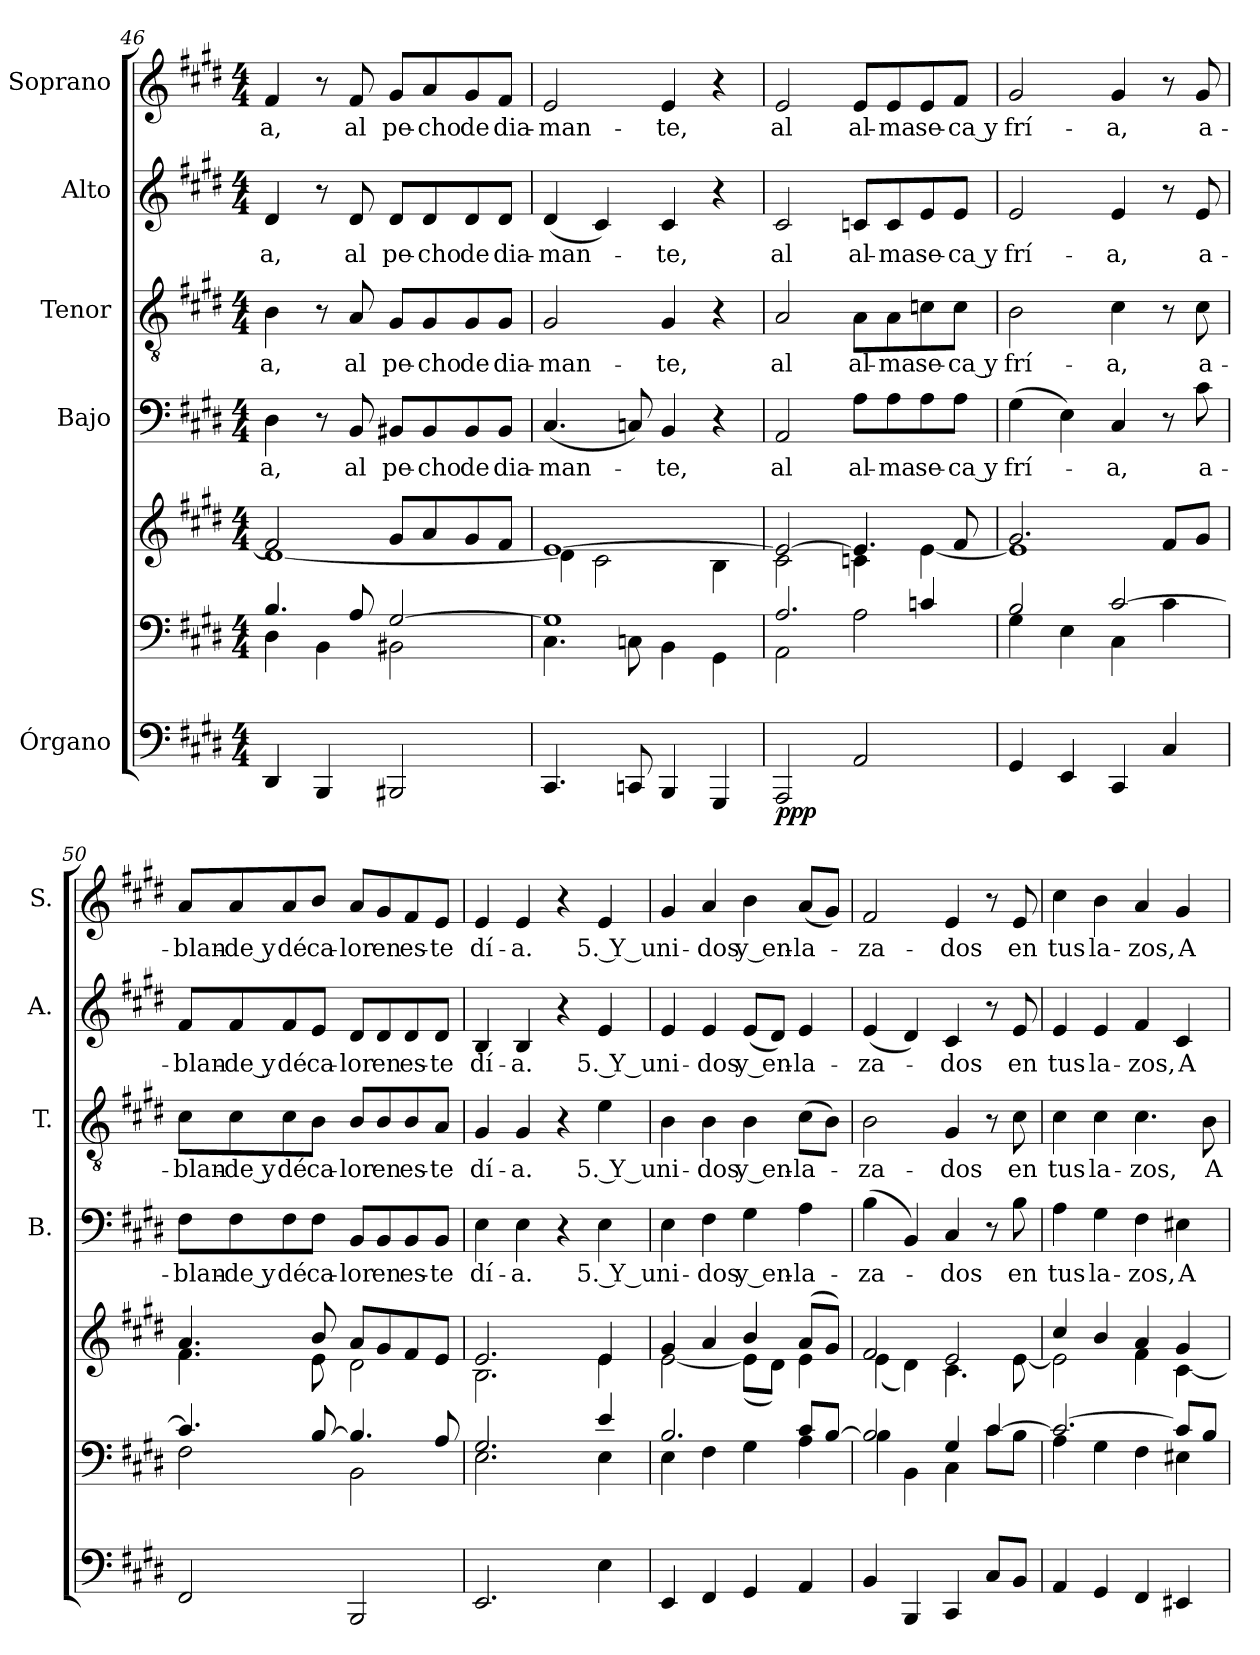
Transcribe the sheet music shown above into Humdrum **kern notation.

**kern	**kern	**kern	**dynam	**kern	**text	**kern	**text	**kern	**text	**kern	**text
*part5	*part5	*part5	*part5	*part4	*part4	*part3	*part3	*part2	*part2	*part1	*part1
*staff7	*staff6	*staff5	*staff5/6/7	*staff4	*staff4	*staff3	*staff3	*staff2	*staff2	*staff1	*staff1
*I"Órgano	*	*	*	*I"Bajo	*	*I"Tenor	*	*I"Alto	*	*I"Soprano	*
*	*	*	*	*I'B.	*	*I'T.	*	*I'A.	*	*I'S.	*
*clefF4	*clefF4	*clefG2	*	*clefF4	*	*clefGv2	*	*clefG2	*	*clefG2	*
*k[f#c#g#d#]	*k[f#c#g#d#]	*k[f#c#g#d#]	*	*k[f#c#g#d#]	*	*k[f#c#g#d#]	*	*k[f#c#g#d#]	*	*k[f#c#g#d#]	*
*M4/4	*M4/4	*M4/4	*	*M4/4	*	*M4/4	*	*M4/4	*	*M4/4	*
=46	=46	=46	=46	=46	=46	=46	=46	=46	=46	=46	=46
*	*^	*^	*	*	*	*	*	*	*	*	*
4DD#/	4.B/	4D#\	2f#/]	[1d#	.	4D#\	-a,	4B\	-a,	4d#/	-a,	4f#/	-a,
4BBB/	.	4BB\	.	.	.	8r	.	8r	.	8r	.	8r	.
.	8A/	.	.	.	.	8BB/	al	8A/	al	8d#/	al	8f#/	al
2BBB#X/	[2G#/	2BB#X\	8g#/L	.	.	8BB#X/L	pe-	8G#/L	pe-	8d#/L	pe-	8g#/L	pe-
.	.	.	8a/	.	.	8BB#/	-cho	8G#/	-cho	8d#/	-cho	8a/	-cho
.	.	.	8g#/	.	.	8BB#/	de	8G#/	de	8d#/	de	8g#/	de
.	.	.	8f#/J	.	.	8BB#/J	dia-	8G#/J	dia-	8d#/J	dia-	8f#/J	dia-
=47	=47	=47	=47	=47	=47	=47	=47	=47	=47	=47	=47	=47	=47
4.CC#/	1G#]	4.C#\	[1e	4d#\]	.	(4.C#/	-man-	2G#/	-man-	(4d#/	-man-	2e/	-man-
.	.	.	.	2c#\	.	.	.	.	.	4c#/)	.	.	.
8CCn/	.	8Cn\	.	.	.	8Cn/)	.	.	.	.	.	.	.
4BBB/	.	4BB\	.	.	.	4BB/	-te,	4G#/	-te,	4c#/	-te,	4e/	-te,
4GGG#/	.	4GG#\	.	4B\	.	4r	.	4r	.	4r	.	4r	.
=48	=48	=48	=48	=48	=48	=48	=48	=48	=48	=48	=48	=48	=48
!	!	!	!	!	!LO:DY:b=3	!	!	!	!	!	!	!	!
!	!	!	!	!	!LO:DY:n=1:b=2	!	!	!	!	!	!	!	!
!	!	!	!	!	!LO:DY:n=2:b	!	!	!	!	!	!	!	!
2AAA/	2.A/	2AA\	2e/_	2c#\	p p p	2AA/	al	2A/	al	2c#/	al	2e/	al
2AA/	.	2A\	4.e/]	4cn\	.	8A\L	al-	8A\L	al-	8cn/L	al-	8e/L	al-
.	.	.	.	.	.	8A\	-ma	8A\	-ma	8c/	-ma	8e/	-ma
.	4cn/	.	.	[4e\	.	8A\	se-	8cn\	se-	8e/	se-	8e/	se-
.	.	.	8f#/	.	.	8A\J	-ca y	8c\J	-ca y	8e/J	-ca y	8f#/J	-ca y
=49	=49	=49	=49	=49	=49	=49	=49	=49	=49	=49	=49	=49	=49
4GG#/	2B/	4G#\	2.g#/	1e]	.	(4G#\	frí-	2B\	frí-	2e/	frí-	2g#/	frí-
4EE/	.	4E\	.	.	.	4E\)	.	.	.	.	.	.	.
4CC#/	[2c#/	4C#\	.	.	.	4C#/	-a,	4c#\	-a,	4e/	-a,	4g#/	-a,
!	!	!	!	!	!LO:DY:b=3	!	!	!	!	!	!	!	!
!	!	!	!	!	!LO:DY:n=1:b=2	!	!	!	!	!	!	!	!
!	!	!	!	!	!LO:DY:n=2:b	!	!	!	!	!	!	!	!
4C#/	.	4c#\	8f#/L	.	mp mp mp	8r	.	8r	.	8r	.	8r	.
.	.	.	8g#/J	.	.	8c#\	a-	8c#\	a-	8e/	a-	8g#/	a-
=50	=50	=50	=50	=50	=50	=50	=50	=50	=50	=50	=50	=50	=50
!	!	!	!	!	!LO:DY:b=2	!	!	!	!	!	!	!	!
!	!	!	!	!	!LO:DY:n=1:b	!	!	!	!	!	!	!	!
2FF#/	4.c#/]	2F#\	4.a/	4.f#\	mf mf	8F#\L	-blan-	8c#\L	-blan-	8f#/L	-blan-	8a/L	-blan-
.	.	.	.	.	.	8F#\	-de y	8c#\	-de y	8f#/	-de y	8a/	-de y
.	.	.	.	.	.	8F#\	dé	8c#\	dé	8f#/	dé	8a/	dé
.	[8B/	.	8b/	8e\	.	8F#\J	ca-	8B\J	ca-	8e/J	ca-	8b/J	ca-
2BBB/	4.B/]	2BB\	8a/L	2d#\	.	8BB/L	-lor	8B/L	-lor	8d#/L	-lor	8a/L	-lor
.	.	.	8g#/	.	.	8BB/	en	8B/	en	8d#/	en	8g#/	en
.	.	.	8f#/	.	.	8BB/	es-	8B/	es-	8d#/	es-	8f#/	es-
.	8A/	.	8e/J	.	.	8BB/J	-te	8A/J	-te	8d#/J	-te	8e/J	-te
=51	=51	=51	=51	=51	=51	=51	=51	=51	=51	=51	=51	=51	=51
2.EE/	2.G#/	2.E\	2.e/	2.B\	.	4E\	dí-	4G#/	dí-	4B/	dí-	4e/	dí-
.	.	.	.	.	.	4E\	-a.	4G#/	-a.	4B/	-a.	4e/	-a.
.	.	.	.	.	.	4r	.	4r	.	4r	.	4r	.
!	!	!	!	!	!LO:DY:b=3	!	!	!	!	!	!	!	!
!	!	!	!	!	!LO:DY:n=1:b=2	!	!	!	!	!	!	!	!
!	!	!	!	!	!LO:DY:n=2:b	!	!	!	!	!	!	!	!
4E\	4e/	4E\	4e/	4e\	mp mp mp	4E\	5. Y u	4e\	5. Y u	4e/	5. Y u	4e/	5. Y u
=52	=52	=52	=52	=52	=52	=52	=52	=52	=52	=52	=52	=52	=52
4EE/	2.B/	4E\	4g#/	[2e\	.	4E\	-ni-	4B\	-ni-	4e/	-ni-	4g#/	-ni-
4FF#/	.	4F#\	4a/	.	.	4F#\	-dos	4B\	-dos	4e/	-dos	4a/	-dos
4GG#/	.	4G#\	4b/	(8e\L]	.	4G#\	y en-	4B\	y en-	(8e/L	y en-	4b\	y en-
.	.	.	.	8d#\J)	.	.	.	.	.	8d#/J)	.	.	.
4AA/	8c#/L	4A\	(8a/L	4e\	.	4A\	-la-	(8c#\L	-la-	4e/	-la-	(8a/L	-la-
.	[8B/J	.	8g#/J)	.	.	.	.	8B\J)	.	.	.	8g#/J)	.
=53	=53	=53	=53	=53	=53	=53	=53	=53	=53	=53	=53	=53	=53
4BB/	2B/]	4B\	2f#/	(4e\	.	(4B\	-za-	2B\	-za-	(4e/	-za-	2f#/	-za-
4BBB/	.	4BB\	.	4d#\)	.	4BB/)	.	.	.	4d#/)	.	.	.
4CC#/	4G#/	4C#\	2e/	4.c#\	.	4C#/	-dos	4G#/	-dos	4c#/	-dos	4e/	-dos
8C#/L	[4c#/	8c#\L	.	.	.	8r	.	8r	.	8r	.	8r	.
8BB/J	.	8B\J	.	[8e\	.	8B\	en	8c#\	en	8e/	en	8e/	en
=54	=54	=54	=54	=54	=54	=54	=54	=54	=54	=54	=54	=54	=54
4AA/	2.c#/_	4A\	4cc#/	2e\]	.	4A\	tus	4c#\	tus	4e/	tus	4cc#\	tus
4GG#/	.	4G#\	4b/	.	.	4G#\	la-	4c#\	la-	4e/	la-	4b\	la-
4FF#/	.	4F#\	4a/	4f#\	.	4F#\	-zos,	4.c#\	-zos,	4f#/	-zos,	4a/	-zos,
4EE#X/	8c#/L]	4E#X\	4g#/	[4c#\	.	4E#X\	A-	.	.	4c#/	A-	4g#/	A-
.	8B/J	.	.	.	.	.	.	8B\	A-	.	.	.	.
*	*v	*v	*	*	*	*	*	*	*	*	*	*	*
*	*	*v	*v	*	*	*	*	*	*	*	*	*
=	=	=	=	=	=	=	=	=	=	=	=
*-	*-	*-	*-	*-	*-	*-	*-	*-	*-	*-	*-
